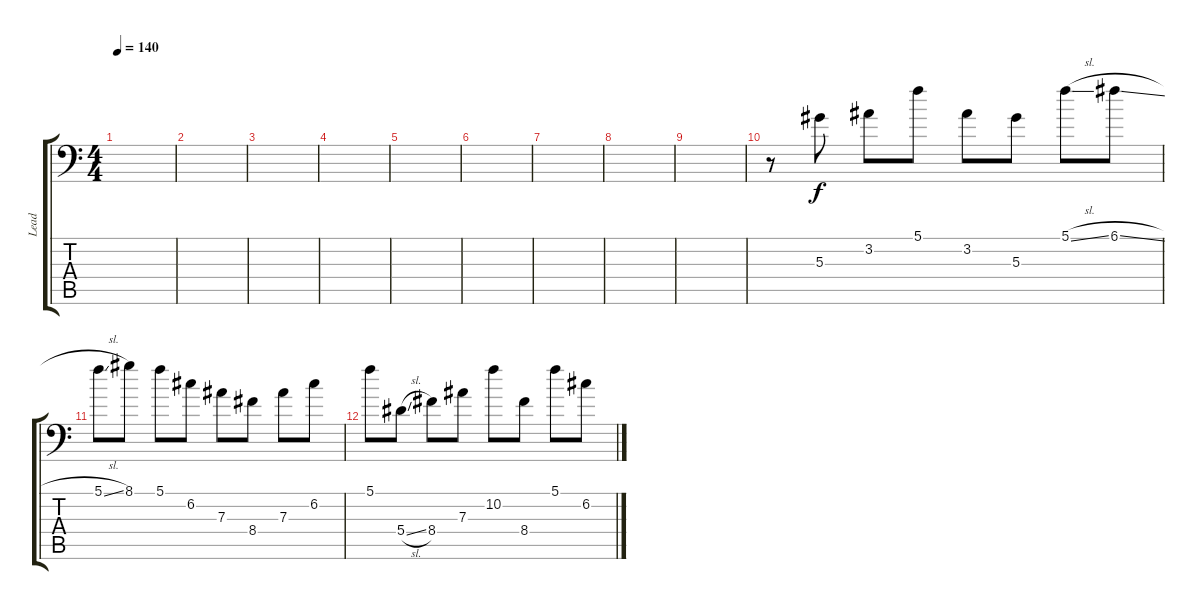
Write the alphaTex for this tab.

\track ("Lead" "Lead") {instrument distortionguitar}
\staff {score tabs}
\tuning (C4 G3 Eb3 Bb2 F2 Bb1) {hide}
\ts (4 4)
\tempo 140
\clef f4
\ks c
|
|
|
|
|
|
|
|
|
r.8 5.3.8 3.2.8 5.1.8 3.2.8 5.3.8 5.1{sl}.8 6.1{sl}.8 |
5.1{sl}.8 8.1.8 5.1.8 6.2.8 7.3.8 8.4.8 7.3.8 6.2.8 |
5.1.8 5.4{sl}.8 8.4.8 7.3.8 10.2.8 8.4.8 5.1.8 6.2.8
